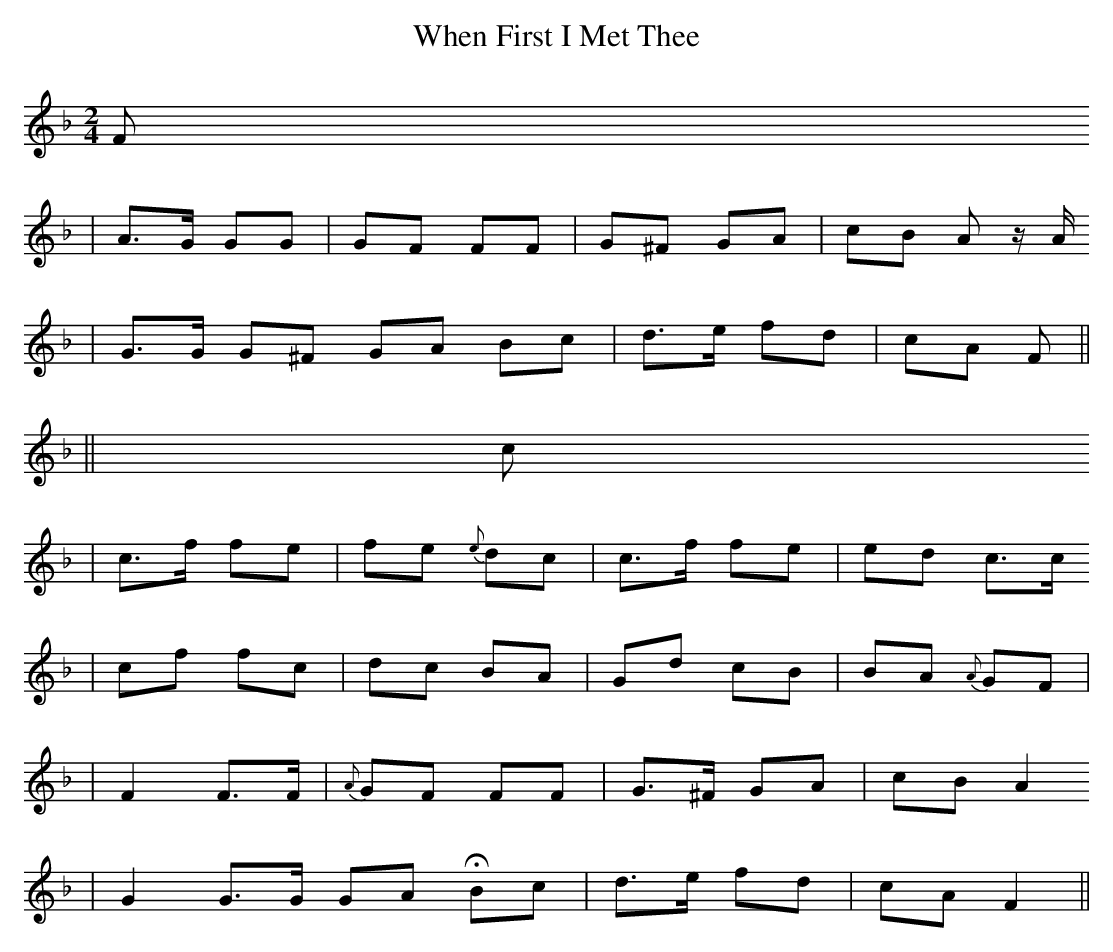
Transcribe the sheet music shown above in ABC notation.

X:1
T: When First I Met Thee
M: 2/4
L: 1/8
K: F
F
| A>G GG | GF FF | G^F GA | cB A z/A/
| G>G G^F GA Bc | d>e fd | cA F ||
|| c
| c>f fe | fe {e}dc | c>f fe | ed c>c
| cf fc | dc BA | Gd cB | BA {A}GF |
| F2 F>F | {A}GF FF | G>^F GA | cB A2
| G2 G>G GA HBc | d>e fd | cA F2 ||
